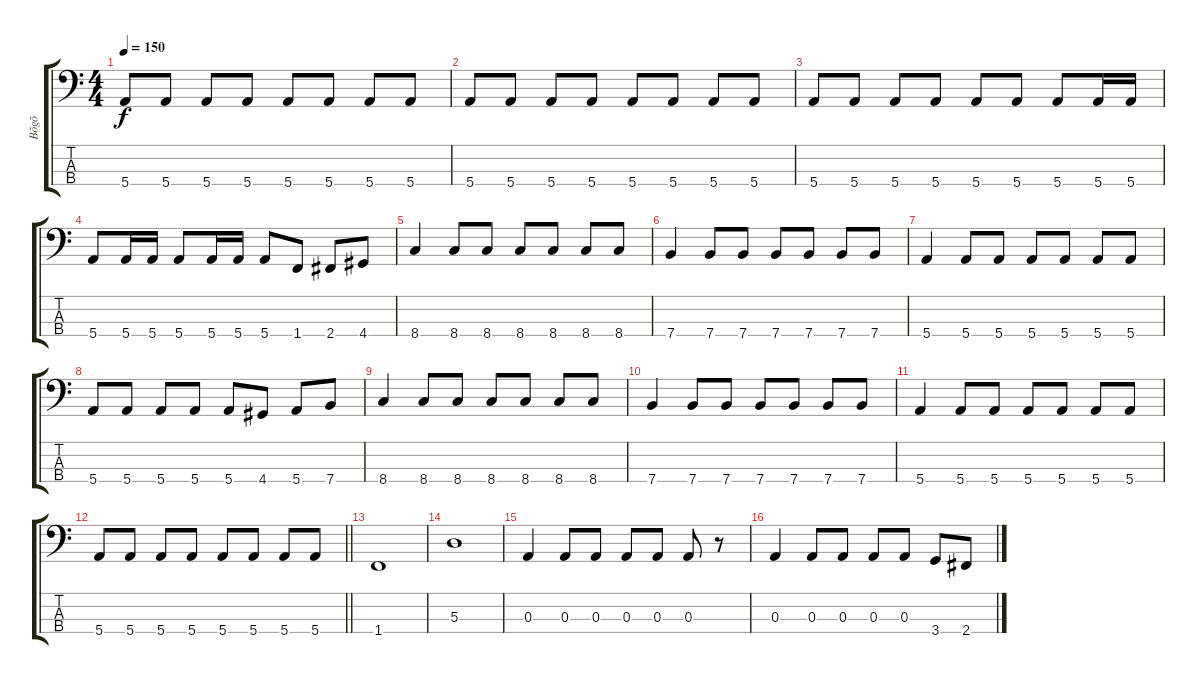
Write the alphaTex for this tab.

\track ("Bõgõ" "Bõgõ") {instrument electricbasspick}
\staff {score tabs}
\tuning (G2 D2 A1 E1) {hide}
\ts (4 4)
\tempo 150
\clef f4
\ks c
5.4.8{dy f} 5.4.8 5.4.8 5.4.8 5.4.8 5.4.8 5.4.8 5.4.8 |
5.4.8 5.4.8 5.4.8 5.4.8 5.4.8 5.4.8 5.4.8 5.4.8 |
5.4.8 5.4.8 5.4.8 5.4.8 5.4.8 5.4.8 5.4.8 5.4.16 5.4.16 |
5.4.8 5.4.16 5.4.16 5.4.8 5.4.16 5.4.16 5.4.8 1.4.8 2.4.8 4.4.8 |
8.4.4 8.4.8 8.4.8 8.4.8 8.4.8 8.4.8 8.4.8 |
7.4.4 7.4.8 7.4.8 7.4.8 7.4.8 7.4.8 7.4.8 |
5.4.4 5.4.8 5.4.8 5.4.8 5.4.8 5.4.8 5.4.8 |
5.4.8 5.4.8 5.4.8 5.4.8 5.4.8 4.4.8 5.4.8 7.4.8 |
8.4.4 8.4.8 8.4.8 8.4.8 8.4.8 8.4.8 8.4.8 |
7.4.4 7.4.8 7.4.8 7.4.8 7.4.8 7.4.8 7.4.8 |
5.4.4 5.4.8 5.4.8 5.4.8 5.4.8 5.4.8 5.4.8 |
\barLineRight lightlight
5.4.8 5.4.8 5.4.8 5.4.8 5.4.8 5.4.8 5.4.8 5.4.8 |
1.4.1 |
5.3.1 |
0.3.4 0.3.8 0.3.8 0.3.8 0.3.8 0.3.8 r.8 |
0.3.4 0.3.8 0.3.8 0.3.8 0.3.8 3.4.8 2.4.8
